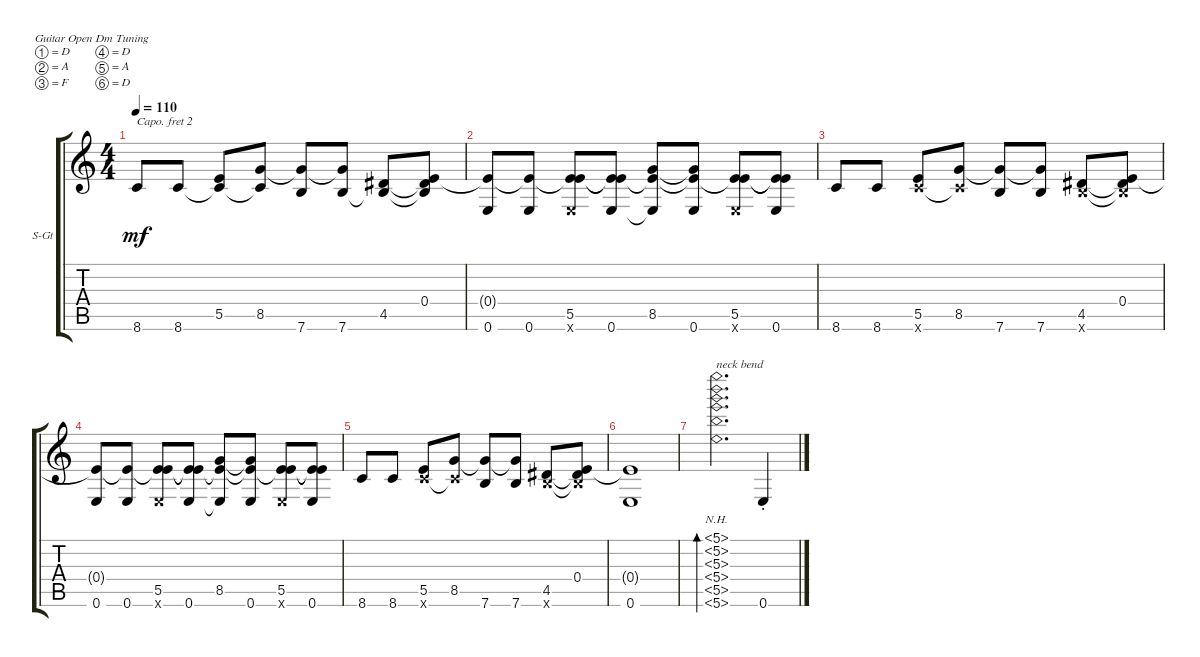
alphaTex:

\defaultSystemsLayout 4
\bracketExtendMode groupsimilarinstruments
\firstSystemTrackNameOrientation horizontal
\otherSystemsTrackNameOrientation horizontal
\track ("Steel Guitar" "S-Gt") {instrument acousticguitarsteel}
\staff {score tabs}
\capo 2
\tuning (D4 A3 F3 D3 A2 D2)
\ts (4 4)
\tempo 110
\clef g2
\ks c
8.6.8{dy mf} 8.6.8 (5.5 8.6{t}).8 (8.5 8.6{t}).8 (7.6 8.5{t}).8 (7.6 8.5{t}).8 (4.5 7.6{t}).8 (0.4 7.6{t} 4.5{t}).8 |
(0.6 0.4{t}).8 (0.6 0.4{t}).8 (5.5 0.6{x} 0.4{t}).8 (0.6 5.5{t} 0.4{t}).8 (8.5 0.6{t} 0.4{t}).8 (0.6 8.5{t} 0.4{t}).8 (5.5 0.6{x} 0.4{t}).8 (0.6 5.5{t} 0.4{t}).8 |
8.6.8 8.6.8 (5.5 8.6{x}).8 (8.5 8.6{x t}).8 (7.6 8.5{t}).8 (7.6 8.5{t}).8 (4.5 7.6{x}).8 (0.4 7.6{x t} 4.5{t}).8 |
(0.6 0.4{t}).8 (0.6 0.4{t}).8 (5.5 0.6{x} 0.4{t}).8 (0.6 5.5{t} 0.4{t}).8 (8.5 0.6{t} 0.4{t}).8 (0.6 8.5{t} 0.4{t}).8 (5.5 0.6{x} 0.4{t}).8 (0.6 5.5{t} 0.4{t}).8 |
8.6.8 8.6.8 (5.5 8.6{x}).8 (8.5 8.6{x t}).8 (7.6 8.5{t}).8 (7.6 8.5{t}).8 (4.5 7.6{x}).8 (0.4 7.6{x t} 4.5{t}).8 |
(0.6 0.4{t}).1 |
(5.1{nh} 5.2{nh} 5.3{nh} 5.4{nh} 5.5{nh} 5.6{nh}).2{d bd 200 txt "neck bend"} 0.6{st}.4
